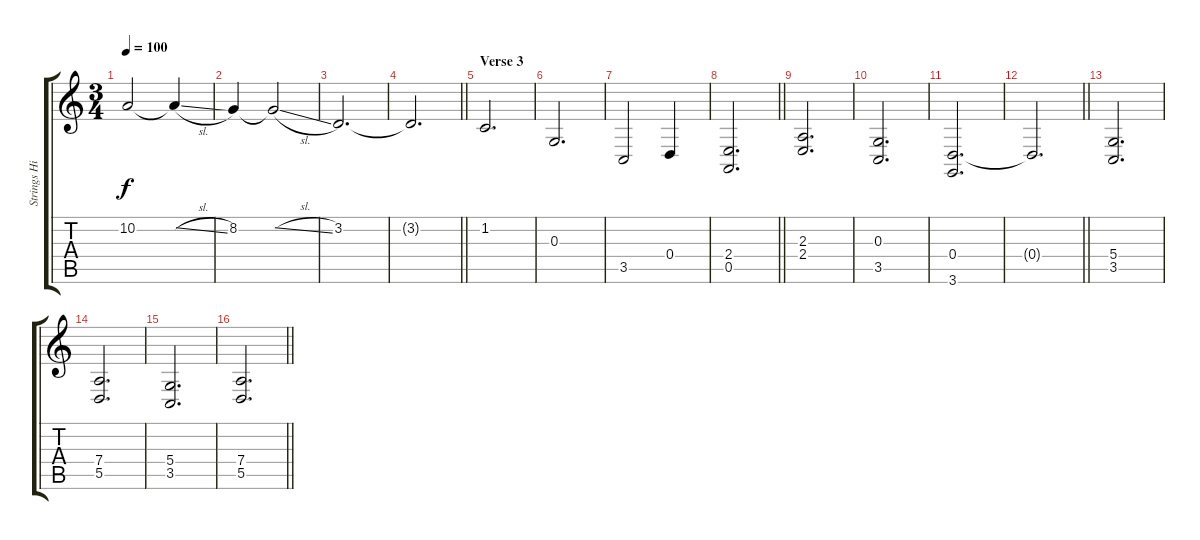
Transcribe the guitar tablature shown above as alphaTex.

\track ("Strings High" "Strings Hi") {instrument stringensemble1}
\staff {score tabs}
\tuning (E4 B3 G3 D3 A2 E2) {hide}
\ts (3 4)
\tempo 100
\clef g2
\ks c
10.2.2{dy f} 10.2{sl t}.4 |
8.2.4 8.2{sl t}.2 |
3.2.2{d} |
\barLineRight lightlight
3.2{t}.2{d} |
\section ("" "Verse 3")
1.2.2{d} |
0.3.2{d} |
3.5.2 0.4.4 |
\barLineRight lightlight
(2.4 0.5).2{d} |
(2.3 2.4).2{d} |
(0.3 3.5).2{d} |
(0.4 3.6).2{d} |
\barLineRight lightlight
0.4{t}.2{d} |
(5.4 3.5).2{d} |
(7.4 5.5).2{d} |
(5.4 3.5).2{d} |
\barLineRight lightlight
(7.4 5.5).2{d}
